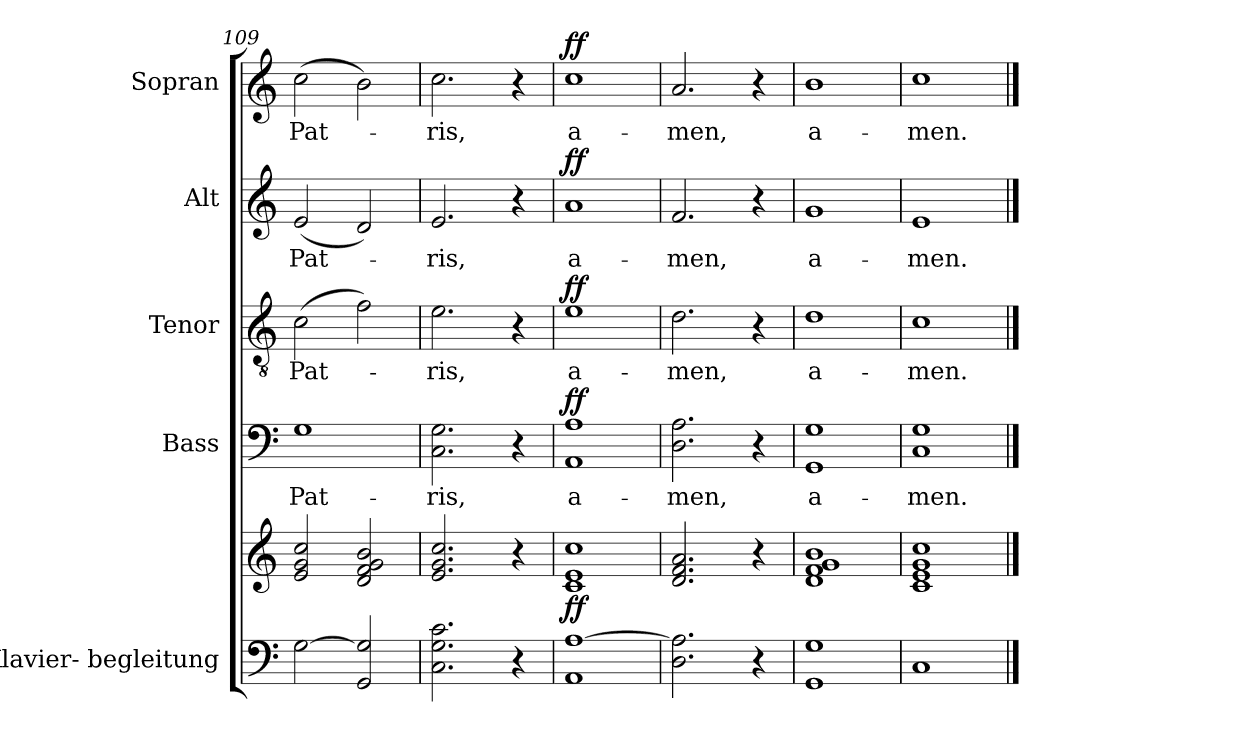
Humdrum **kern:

**kern	**kern	**dynam	**kern	**text	**dynam	**kern	**text	**dynam	**kern	**text	**dynam	**kern	**text	**dynam
*part5	*part5	*part5	*part4	*part4	*part4	*part3	*part3	*part3	*part2	*part2	*part2	*part1	*part1	*part1
*staff6	*staff5	*staff5/6	*staff4	*staff4	*staff4	*staff3	*staff3	*staff3	*staff2	*staff2	*staff2	*staff1	*staff1	*staff1
*I"Klavier- begleitung	*	*	*I"Bass	*	*	*I"Tenor	*	*	*I"Alt	*	*	*I"Sopran	*	*
*	*	*	*I'B.	*	*	*I'T.	*	*	*I'A.	*	*	*I'S.	*	*
*clefF4	*clefG2	*	*clefF4	*	*	*clefGv2	*	*	*clefG2	*	*	*clefG2	*	*
*k[]	*k[]	*	*k[]	*	*	*k[]	*	*	*k[]	*	*	*k[]	*	*
=109	=109	=109	=109	=109	=109	=109	=109	=109	=109	=109	=109	=109	=109	=109
[2G\	2e/ 2g/ 2cc/	.	1G	Pat-	.	(>2c\	Pat-	.	(2e/	Pat-	.	(>2cc\	Pat-	.
2GG/ 2G/]	2d/ 2f/ 2g/ 2b/	.	.	.	.	2f\)	.	.	2d/)	.	.	2b\)	.	.
=110	=110	=110	=110	=110	=110	=110	=110	=110	=110	=110	=110	=110	=110	=110
2.C\ 2.G\ 2.c\	2.e/ 2.g/ 2.cc/	.	2.C\ 2.G\	-ris,	.	2.e\	-ris,	.	2.e/	-ris,	.	2.cc\	-ris,	.
4r	4r	.	4r	.	.	4r	.	.	4r	.	.	4r	.	.
=111	=111	=111	=111	=111	=111	=111	=111	=111	=111	=111	=111	=111	=111	=111
!	!	!LO:DY:b	!	!	!LO:DY:a	!	!	!LO:DY:a	!	!	!LO:DY:a	!	!	!LO:DY:a
1AA [1A	1c 1e 1cc	ff	1AA 1A	a-	ff	1e	a-	ff	1a	a-	ff	1cc	a-	ff
!!LO:LB:g=z
=112	=112	=112	=112	=112	=112	=112	=112	=112	=112	=112	=112	=112	=112	=112
2.D\ 2.A\]	2.d/ 2.f/ 2.a/	.	2.D\ 2.A\	-men,	.	2.d\	-men,	.	2.f/	-men,	.	2.a/	-men,	.
4r	4r	.	4r	.	.	4r	.	.	4r	.	.	4r	.	.
=113	=113	=113	=113	=113	=113	=113	=113	=113	=113	=113	=113	=113	=113	=113
1GG 1G	1d 1f 1g 1b	.	1GG 1G	a-	.	1d	a-	.	1g	a-	.	1b	a-	.
=114	=114	=114	=114	=114	=114	=114	=114	=114	=114	=114	=114	=114	=114	=114
1C	1c 1e 1g 1cc	.	1C 1G	-men.	.	1c	-men.	.	1e	-men.	.	1cc	-men.	.
==	==	==	==	==	==	==	==	==	==	==	==	==	==	==
*-	*-	*-	*-	*-	*-	*-	*-	*-	*-	*-	*-	*-	*-	*-
